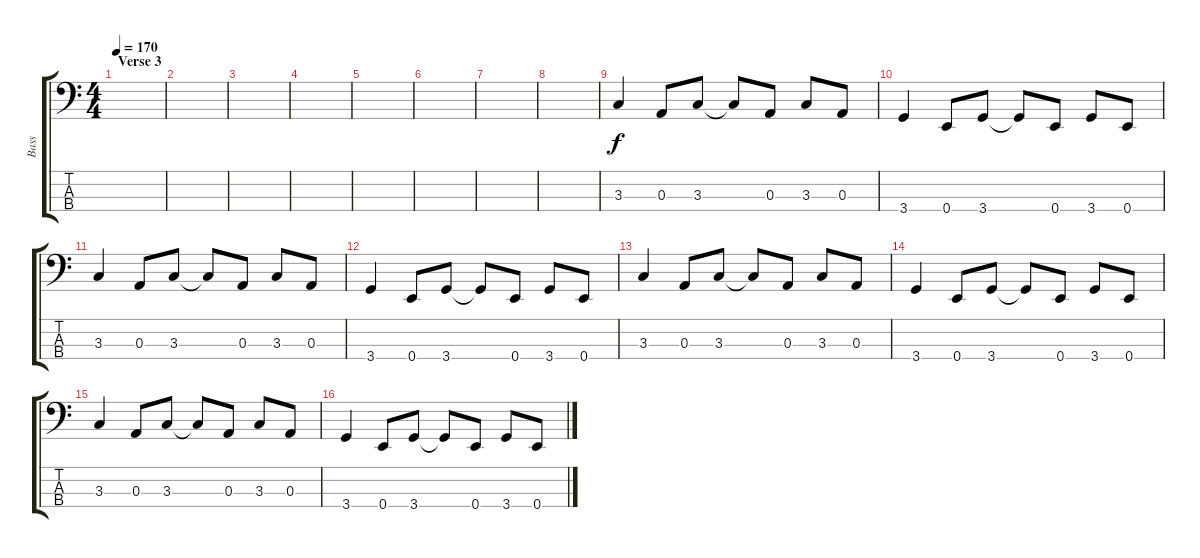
\track ("Bass" "Bass") {instrument electricbassfinger}
\staff {score tabs}
\tuning (G2 D2 A1 E1) {hide}
\ts (4 4)
\section ("" "Verse 3")
\tempo 170
\clef f4
\ks c
|
|
|
|
|
|
|
|
3.3.4 0.3.8 3.3.8 3.3{t}.8 0.3.8 3.3.8 0.3.8 |
3.4.4 0.4.8 3.4.8 3.4{t}.8 0.4.8 3.4.8 0.4.8 |
3.3.4 0.3.8 3.3.8 3.3{t}.8 0.3.8 3.3.8 0.3.8 |
3.4.4 0.4.8 3.4.8 3.4{t}.8 0.4.8 3.4.8 0.4.8 |
3.3.4 0.3.8 3.3.8 3.3{t}.8 0.3.8 3.3.8 0.3.8 |
3.4.4 0.4.8 3.4.8 3.4{t}.8 0.4.8 3.4.8 0.4.8 |
3.3.4 0.3.8 3.3.8 3.3{t}.8 0.3.8 3.3.8 0.3.8 |
3.4.4 0.4.8 3.4.8 3.4{t}.8 0.4.8 3.4.8 0.4.8
